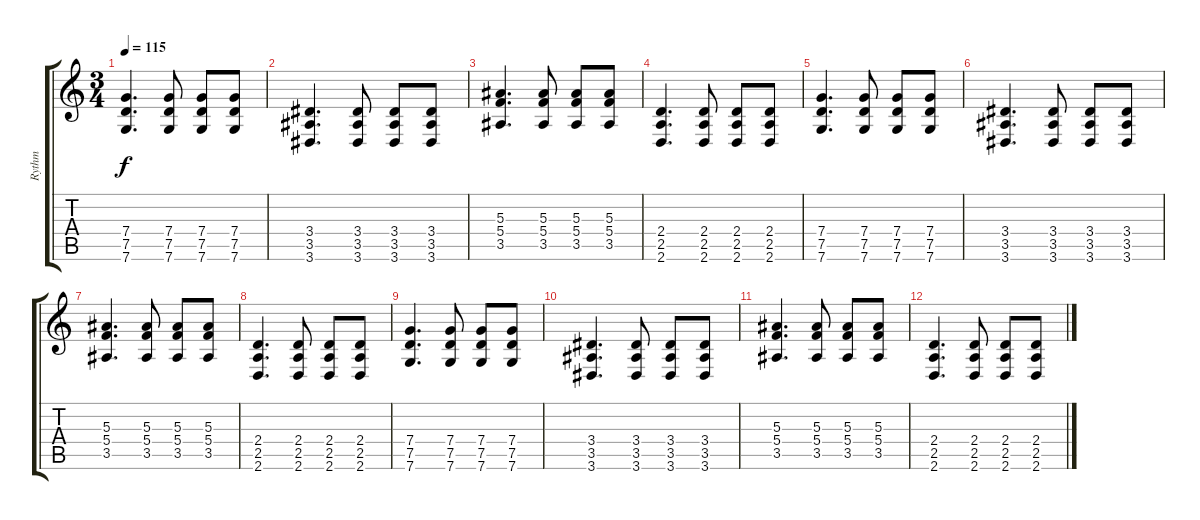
\track ("Rythm" "Rythm") {instrument acousticguitarsteel}
\staff {score tabs}
\tuning (D4 A3 F3 C3 G2 C2) {hide}
\ts (3 4)
\tempo 115
\clef g2
\ks c
(7.4 7.5 7.6).4{d dy f} (7.4 7.5 7.6).8 (7.4 7.5 7.6).8 (7.4 7.5 7.6).8 |
(3.4 3.5 3.6).4{d} (3.4 3.5 3.6).8 (3.4 3.5 3.6).8 (3.4 3.5 3.6).8 |
(5.3 5.4 3.5).4{d} (5.3 5.4 3.5).8 (5.3 5.4 3.5).8 (5.3 5.4 3.5).8 |
(2.4 2.5 2.6).4{d} (2.4 2.5 2.6).8 (2.4 2.5 2.6).8 (2.4 2.5 2.6).8 |
(7.4 7.5 7.6).4{d} (7.4 7.5 7.6).8 (7.4 7.5 7.6).8 (7.4 7.5 7.6).8 |
(3.4 3.5 3.6).4{d} (3.4 3.5 3.6).8 (3.4 3.5 3.6).8 (3.4 3.5 3.6).8 |
(5.3 5.4 3.5).4{d} (5.3 5.4 3.5).8 (5.3 5.4 3.5).8 (5.3 5.4 3.5).8 |
(2.4 2.5 2.6).4{d} (2.4 2.5 2.6).8 (2.4 2.5 2.6).8 (2.4 2.5 2.6).8 |
(7.4 7.5 7.6).4{d} (7.4 7.5 7.6).8 (7.4 7.5 7.6).8 (7.4 7.5 7.6).8 |
(3.4 3.5 3.6).4{d} (3.4 3.5 3.6).8 (3.4 3.5 3.6).8 (3.4 3.5 3.6).8 |
(5.3 5.4 3.5).4{d} (5.3 5.4 3.5).8 (5.3 5.4 3.5).8 (5.3 5.4 3.5).8 |
(2.4 2.5 2.6).4{d} (2.4 2.5 2.6).8 (2.4 2.5 2.6).8 (2.4 2.5 2.6).8
